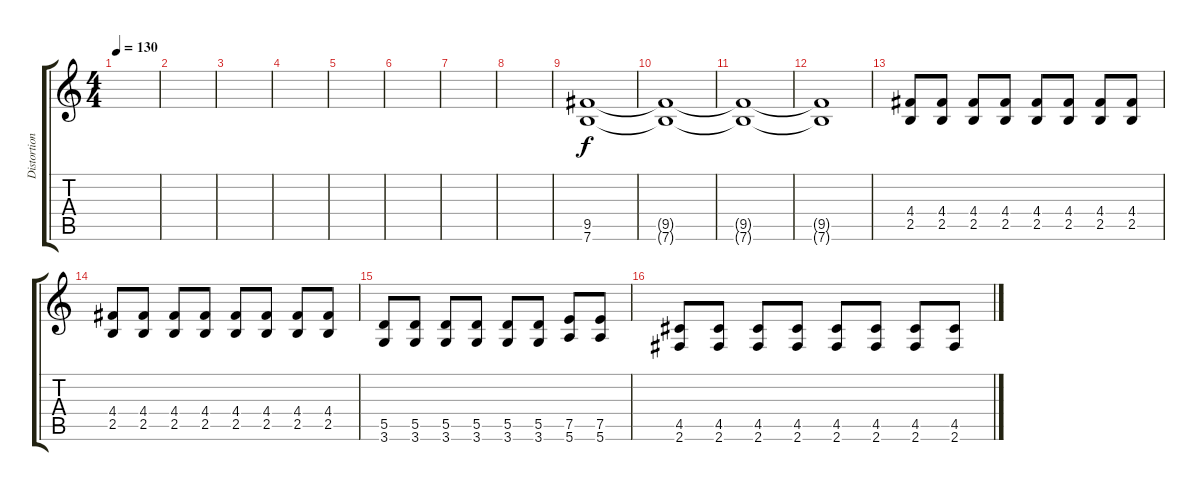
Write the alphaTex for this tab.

\track ("Distortion guitar 2" "Distortion") {instrument distortionguitar}
\staff {score tabs}
\tuning (E4 B3 G3 D3 A2 E2) {hide}
\ts (4 4)
\tempo 130
\clef g2
\ks c
|
|
|
|
|
|
|
|
(9.5 7.6).1 |
(9.5{t} 7.6{t}).1 |
(9.5{t} 7.6{t}).1 |
(9.5{t} 7.6{t}).1 |
(4.4 2.5).8 (4.4 2.5).8 (4.4 2.5).8 (4.4 2.5).8 (4.4 2.5).8 (4.4 2.5).8 (4.4 2.5).8 (4.4 2.5).8 |
(4.4 2.5).8 (4.4 2.5).8 (4.4 2.5).8 (4.4 2.5).8 (4.4 2.5).8 (4.4 2.5).8 (4.4 2.5).8 (4.4 2.5).8 |
(5.5 3.6).8 (5.5 3.6).8 (5.5 3.6).8 (5.5 3.6).8 (5.5 3.6).8 (5.5 3.6).8 (7.5 5.6).8 (7.5 5.6).8 |
(4.5 2.6).8 (4.5 2.6).8 (4.5 2.6).8 (4.5 2.6).8 (4.5 2.6).8 (4.5 2.6).8 (4.5 2.6).8 (4.5 2.6).8
